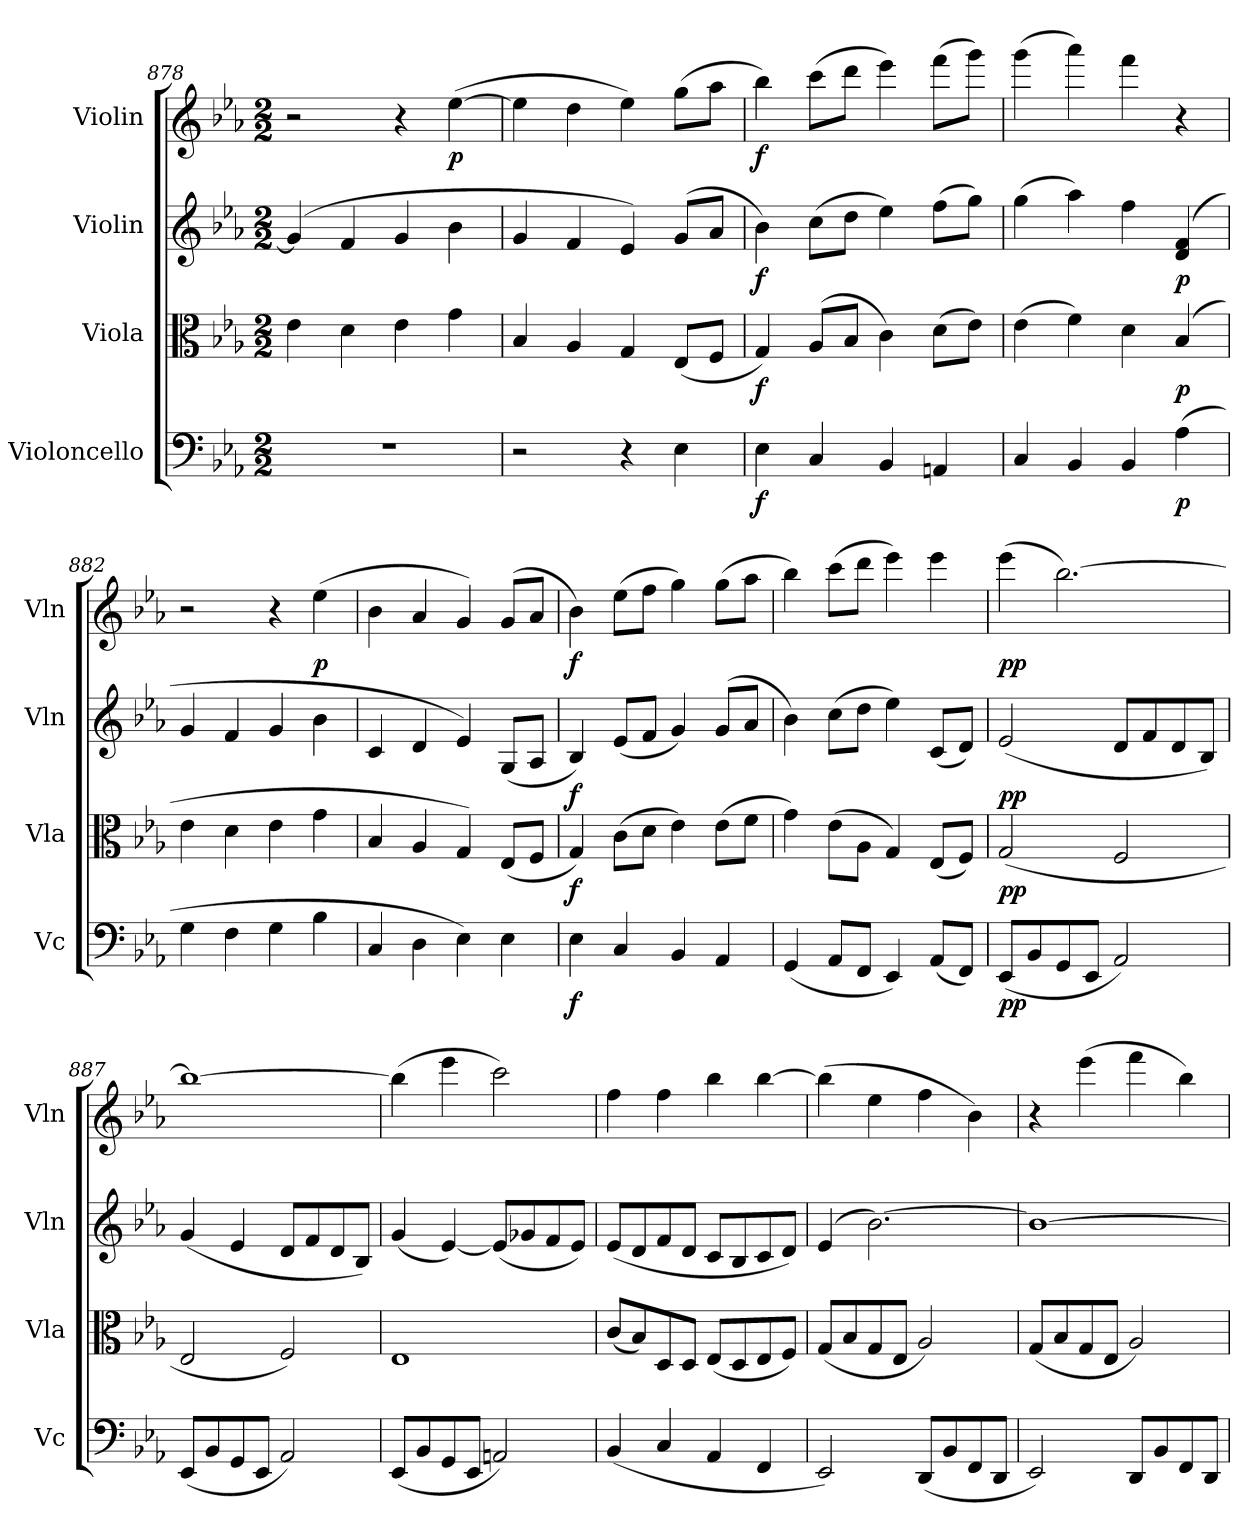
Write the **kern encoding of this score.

**kern	**dynam	**kern	**dynam	**kern	**dynam	**kern	**dynam
*part4	*part4	*part3	*part3	*part2	*part2	*part1	*part1
*staff4	*staff4	*staff3	*staff3	*staff2	*staff2	*staff1	*staff1
*I"Violoncello	*	*I"Viola	*	*I"Violin	*	*I"Violin	*
*I'Vc	*	*I'Vla	*	*I'Vln	*	*I'Vln	*
*clefF4	*	*clefC3	*	*clefG2	*	*clefG2	*
*k[b-e-a-]	*	*k[b-e-a-]	*	*k[b-e-a-]	*	*k[b-e-a-]	*
*E-:	*	*E-:	*	*E-:	*	*E-:	*
*M2/2	*	*M2/2	*	*M2/2	*	*M2/2	*
=878	=878	=878	=878	=878	=878	=878	=878
1r	.	4e-	.	(4g]	.	2r	.
.	.	4d	.	4f	.	.	.
.	.	4e-	.	4g	.	4r	.
.	.	4g	.	4b-	.	([4ee-	p
=879	=879	=879	=879	=879	=879	=879	=879
2r	.	4B-	.	4g	.	4ee-]	.
.	.	4A-	.	4f	.	4dd	.
4r	.	4G	.	4e-)	.	4ee-)	.
4E-	.	(8E-/L	.	(8g/L	.	(8gg\L	.
.	.	8F/J	.	8a-/J	.	8aa-\J	.
=880	=880	=880	=880	=880	=880	=880	=880
4E-	f	4G)	f	4b-)	f	4bb-)	f
4C	.	(8A-/L	.	(8cc\L	.	(8ccc\L	.
.	.	8B-/J	.	8dd\J	.	8ddd\J	.
4BB-	.	4c)	.	4ee-)	.	4eee-)	.
4AAn	.	(8d\L	.	(8ff\L	.	(8fff\L	.
.	.	8e-\J)	.	8gg\J)	.	8ggg\J)	.
=881	=881	=881	=881	=881	=881	=881	=881
4C	.	(4e-	.	(4gg	.	(4ggg	.
4BB-	.	4f)	.	4aa-)	.	4aaa-)	.
4BB-	.	4d	.	4ff	.	4fff	.
(4A-	p	(4B-	p	(4d 4f	p	4r	.
=882	=882	=882	=882	=882	=882	=882	=882
4G	.	4e-	.	4g	.	2r	.
4F	.	4d	.	4f	.	.	.
4G	.	4e-	.	4g	.	4r	.
4B-	.	4g	.	4b-	.	(4ee-	p
=883	=883	=883	=883	=883	=883	=883	=883
4C	.	4B-	.	4c	.	4b-	.
4D	.	4A-	.	4d	.	4a-	.
4E-)	.	4G)	.	4e-)	.	4g)	.
4E-	.	(8E-/L	.	(8G/L	.	(8g/L	.
.	.	8F/J	.	8A-/J	.	8a-/J	.
=884	=884	=884	=884	=884	=884	=884	=884
4E-	f	4G)	f	4B-)	f	4b-)	f
4C	.	(8c\L	.	(8e-/L	.	(8ee-\L	.
.	.	8d\J	.	8f/J	.	8ff\J	.
4BB-	.	4e-)	.	4g)	.	4gg)	.
4AA-	.	(8e-\L	.	(8g/L	.	(8gg\L	.
.	.	8f\J	.	8a-/J	.	8aa-\J	.
=885	=885	=885	=885	=885	=885	=885	=885
(4GG	.	4g)	.	4b-)	.	4bb-)	.
8AA-/L	.	(8e-\L	.	(8cc\L	.	(8ccc\L	.
8FF/J	.	8A-\J	.	8dd\J	.	8ddd\J	.
4EE-)	.	4G)	.	4ee-)	.	4eee-)	.
(8AA-/L	.	(8E-/L	.	(8c/L	.	4eee-	.
8FF/J)	.	8F/J)	.	8d/J)	.	.	.
=886	=886	=886	=886	=886	=886	=886	=886
(8EE-/L	pp	(2G	pp	(2e-	pp	(4eee-	pp
8BB-/	.	.	.	.	.	.	.
8GG/	.	.	.	.	.	[2.bb-)	.
8EE-/J	.	.	.	.	.	.	.
2AA-)	.	2F	.	8d/L	.	.	.
.	.	.	.	8f/	.	.	.
.	.	.	.	8d/	.	.	.
.	.	.	.	8B-/J)	.	.	.
=887	=887	=887	=887	=887	=887	=887	=887
(8EE-/L	.	2E-	.	(4g	.	1bb-_	.
8BB-/	.	.	.	.	.	.	.
8GG/	.	.	.	4e-	.	.	.
8EE-/J	.	.	.	.	.	.	.
2AA-)	.	2F)	.	8d/L	.	.	.
.	.	.	.	8f/	.	.	.
.	.	.	.	8d/	.	.	.
.	.	.	.	8B-/J)	.	.	.
=888	=888	=888	=888	=888	=888	=888	=888
(8EE-/L	.	1E-	.	(4g	.	(4bb-]	.
8BB-/	.	.	.	.	.	.	.
8GG/	.	.	.	[4e-)	.	4eee-	.
8EE-/J	.	.	.	.	.	.	.
2AAn)	.	.	.	(8e-/L]	.	2ccc)	.
.	.	.	.	8g-X/	.	.	.
.	.	.	.	8f/	.	.	.
.	.	.	.	8e-/J)	.	.	.
=889	=889	=889	=889	=889	=889	=889	=889
(4BB-	.	(8c/L	.	(8e-/L	.	4ff	.
.	.	8B-/)	.	8d/	.	.	.
4C	.	8D/	.	8f/	.	4ff	.
.	.	8D/J	.	8d/J	.	.	.
4AA-	.	(8E-/L	.	8c/L	.	4bb-	.
.	.	8D/	.	8B-/	.	.	.
4FF	.	8E-/	.	8c/	.	[4bb-	.
.	.	8F/J)	.	8d/J)	.	.	.
=890	=890	=890	=890	=890	=890	=890	=890
2EE-)	.	(8G/L	.	(4e-	.	(4bb-]	.
.	.	8B-/	.	.	.	.	.
.	.	8G/	.	[2.b-)	.	4ee-	.
.	.	8E-/J	.	.	.	.	.
(8DD/L	.	2A-)	.	.	.	4ff	.
8BB-/	.	.	.	.	.	.	.
8FF/	.	.	.	.	.	4b-)	.
8DD/J	.	.	.	.	.	.	.
=891	=891	=891	=891	=891	=891	=891	=891
2EE-)	.	(8G/L	.	1b-_	.	4r	.
.	.	8B-/	.	.	.	.	.
.	.	8G/	.	.	.	(4eee-	.
.	.	8E-/J	.	.	.	.	.
8DD/L	.	2A-)	.	.	.	4fff	.
8BB-/	.	.	.	.	.	.	.
8FF/	.	.	.	.	.	4bb-)	.
8DD/J	.	.	.	.	.	.	.
=	=	=	=	=	=	=	=
*-	*-	*-	*-	*-	*-	*-	*-
